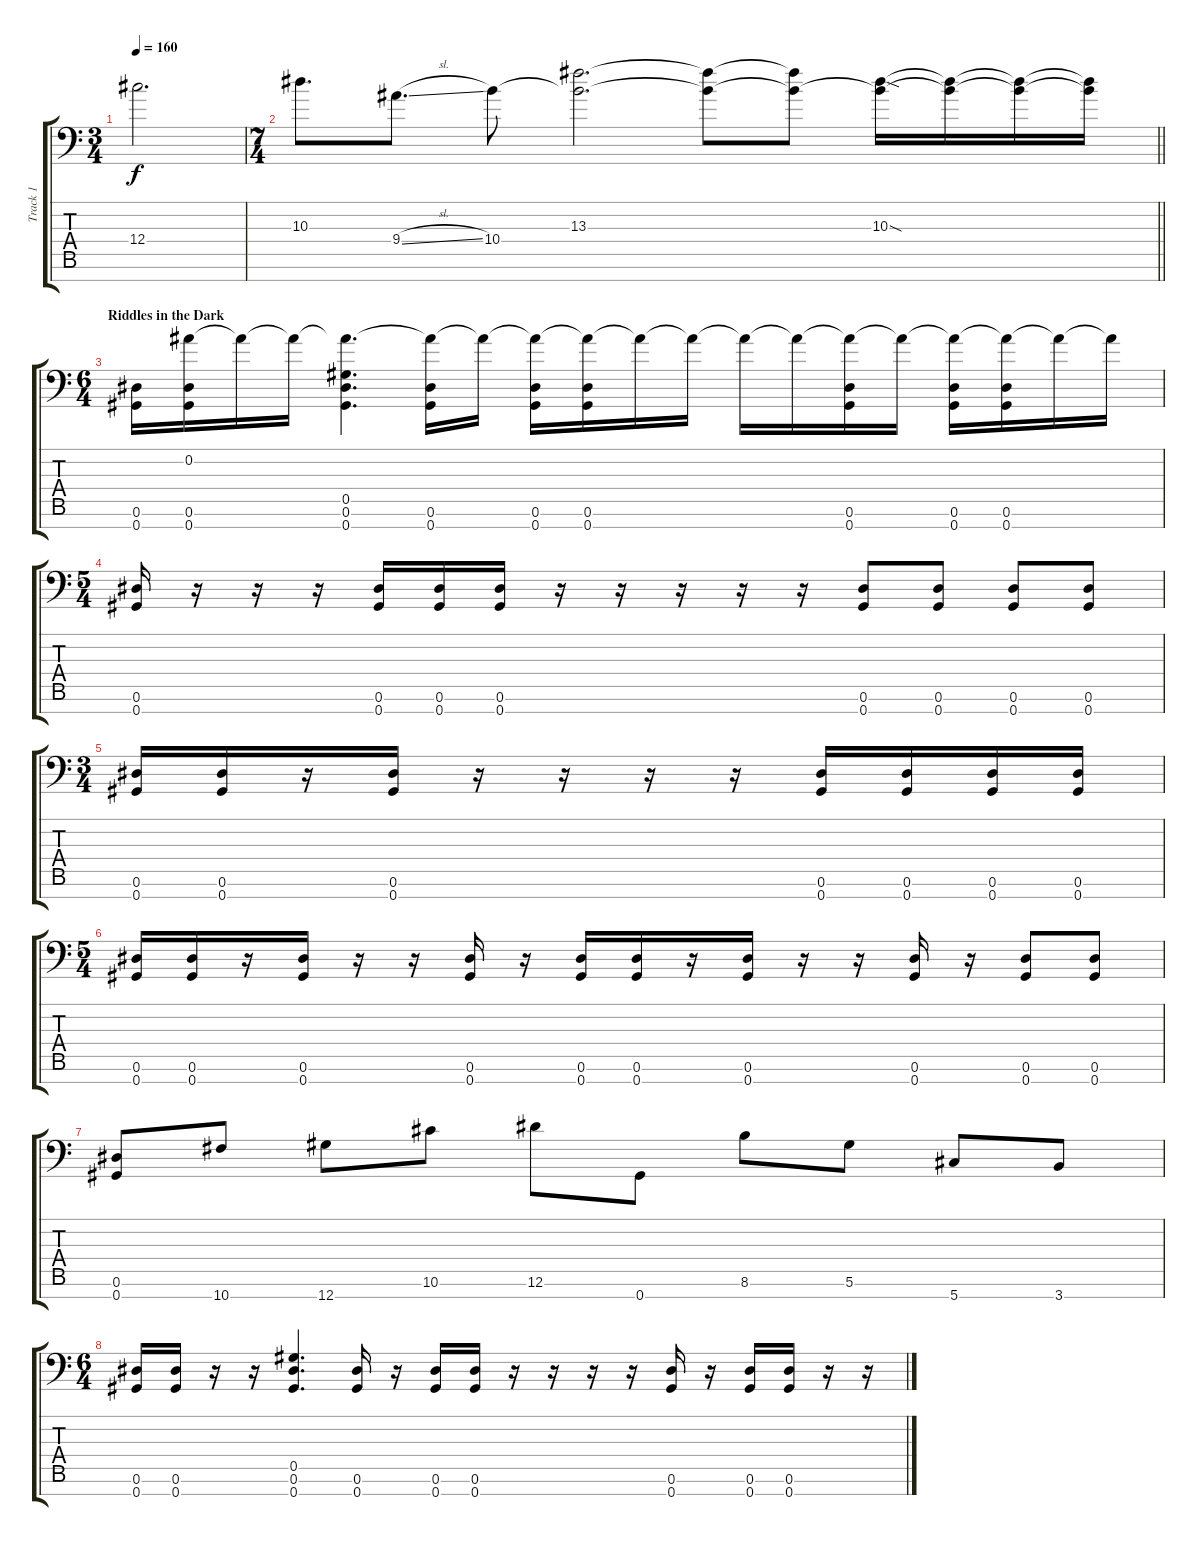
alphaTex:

\track ("Track 1" "Track 1") {instrument distortionguitar}
\staff {score tabs}
\tuning (Eb4 Bb3 F3 Db3 Ab2 Eb2 Ab1) {hide}
\ts (3 4)
\tempo 160
\clef f4
\ks c
12.4.2{d dy f} |
\ts (7 4)
\barLineRight lightlight
10.3.8{d} 9.4{sl}.8{d} 10.4.8 (13.3 10.4{t}).2{d} (13.3{t} 10.4{t}).8 (13.3{t} 10.4{t}).8 (10.3{sod} 10.4{t}).16 (10.3{t} 10.4{t}).16 (10.3{t} 10.4{t}).16 (10.3{t} 10.4{t}).16 |
\ts (6 4)
\section ("" "Riddles in the Dark")
(0.6 0.7).16 (0.2 0.6 0.7).16 0.2{t}.16 0.2{t}.16 (0.2{t} 0.5 0.6 0.7).4{d} (0.2{t} 0.6 0.7).16 0.2{t}.16 (0.2{t} 0.6 0.7).16 (0.2{t} 0.6 0.7).16 0.2{t}.16 0.2{t}.16 0.2{t}.16 0.2{t}.16 (0.2{t} 0.6 0.7).16 0.2{t}.16 (0.2{t} 0.6 0.7).16 (0.2{t} 0.6 0.7).16 0.2{t}.16 0.2{t}.16 |
\ts (5 4)
(0.6 0.7).16 r.16 r.16 r.16 (0.6 0.7).16 (0.6 0.7).16 (0.6 0.7).16 r.16 r.16 r.16 r.16 r.16 (0.6 0.7).8 (0.6 0.7).8 (0.6 0.7).8 (0.6 0.7).8 |
\ts (3 4)
(0.6 0.7).16 (0.6 0.7).16 r.16 (0.6 0.7).16 r.16 r.16 r.16 r.16 (0.6 0.7).16 (0.6 0.7).16 (0.6 0.7).16 (0.6 0.7).16 |
\ts (5 4)
(0.6 0.7).16 (0.6 0.7).16 r.16 (0.6 0.7).16 r.16 r.16 (0.6 0.7).16 r.16 (0.6 0.7).16 (0.6 0.7).16 r.16 (0.6 0.7).16 r.16 r.16 (0.6 0.7).16 r.16 (0.6 0.7).8 (0.6 0.7).8 |
(0.6 0.7).8 10.7.8 12.7.8 10.6.8 12.6.8 0.7.8 8.6.8 5.6.8 5.7.8 3.7.8 |
\ts (6 4)
(0.6 0.7).16 (0.6 0.7).16 r.16 r.16 (0.5 0.6 0.7).4{d} (0.6 0.7).16 r.16 (0.6 0.7).16 (0.6 0.7).16 r.16 r.16 r.16 r.16 (0.6 0.7).16 r.16 (0.6 0.7).16 (0.6 0.7).16 r.16 r.16
